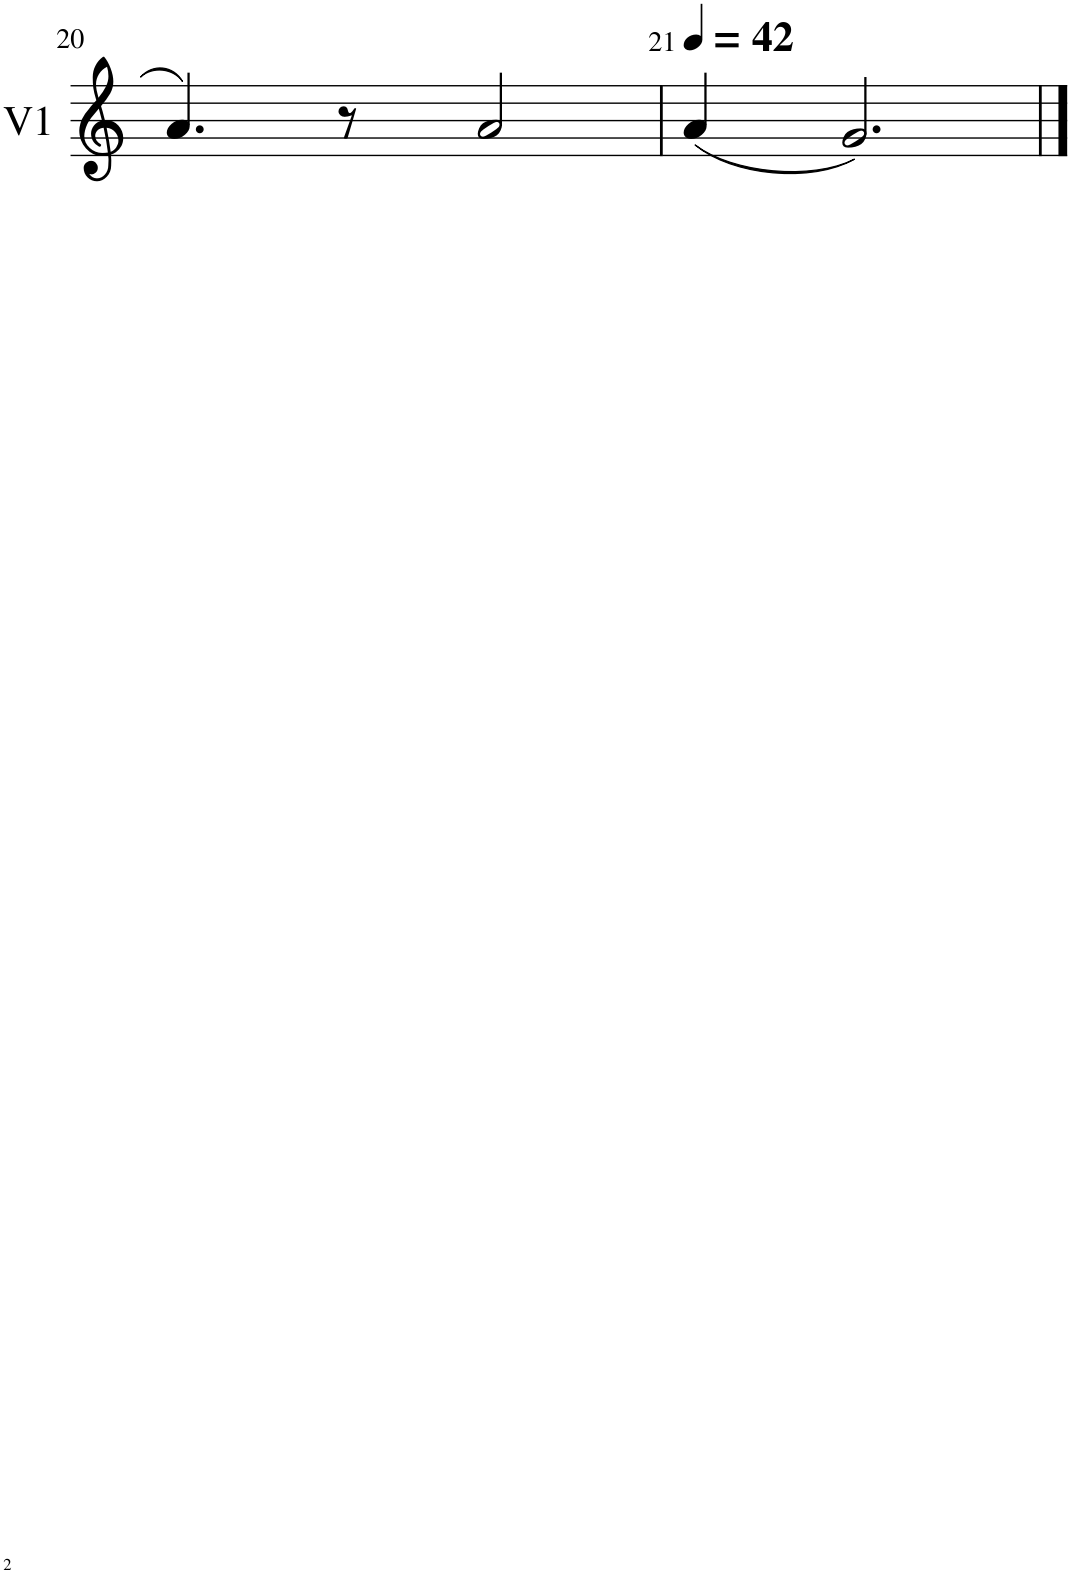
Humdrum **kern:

**kern
*part1
*staff1
*I"Voix 1
*I'V1
!!LO:PB:g=z
*clefG2
*k[]
*M4/4
=20
4.a/
8r
2a/
=21
*MM42
(4a/
2.g/)
==
*-
